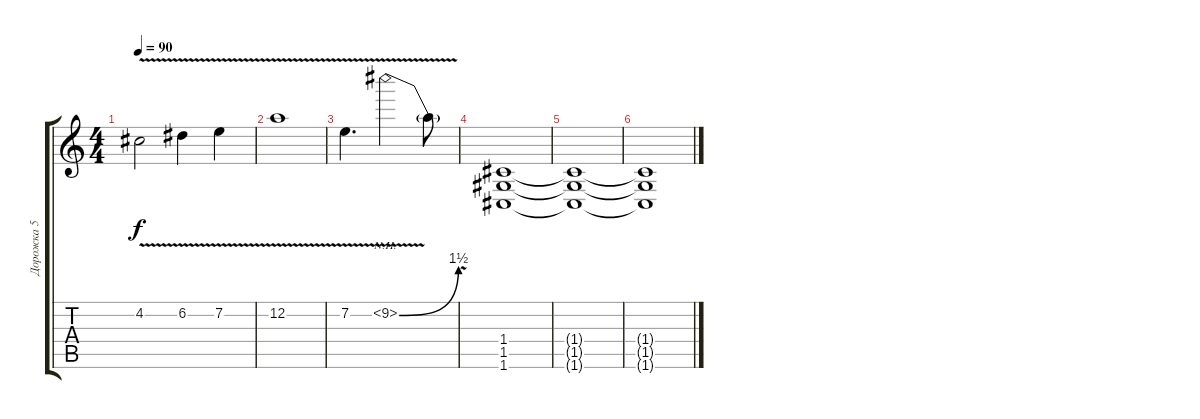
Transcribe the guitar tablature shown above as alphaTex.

\track ("Дорожка 5" "Дорожка 5") {instrument distortionguitar}
\staff {score tabs}
\tuning (D4 A3 F3 C3 G2 C2) {hide}
\ts (4 4)
\tempo 90
\clef g2
\ks c
4.2{v t}.2{dy f} 6.2{v}.4 7.2{v}.4 |
12.2{v}.1 |
7.2{v}.4{d} 9.2{be (bend 0 0 60 6) nh v}.2 9.2{v t}.8 |
(1.4 1.5 1.6).1 |
(1.4{t} 1.5{t} 1.6{t}).1 |
(1.4{t} 1.5{t} 1.6{t}).1
